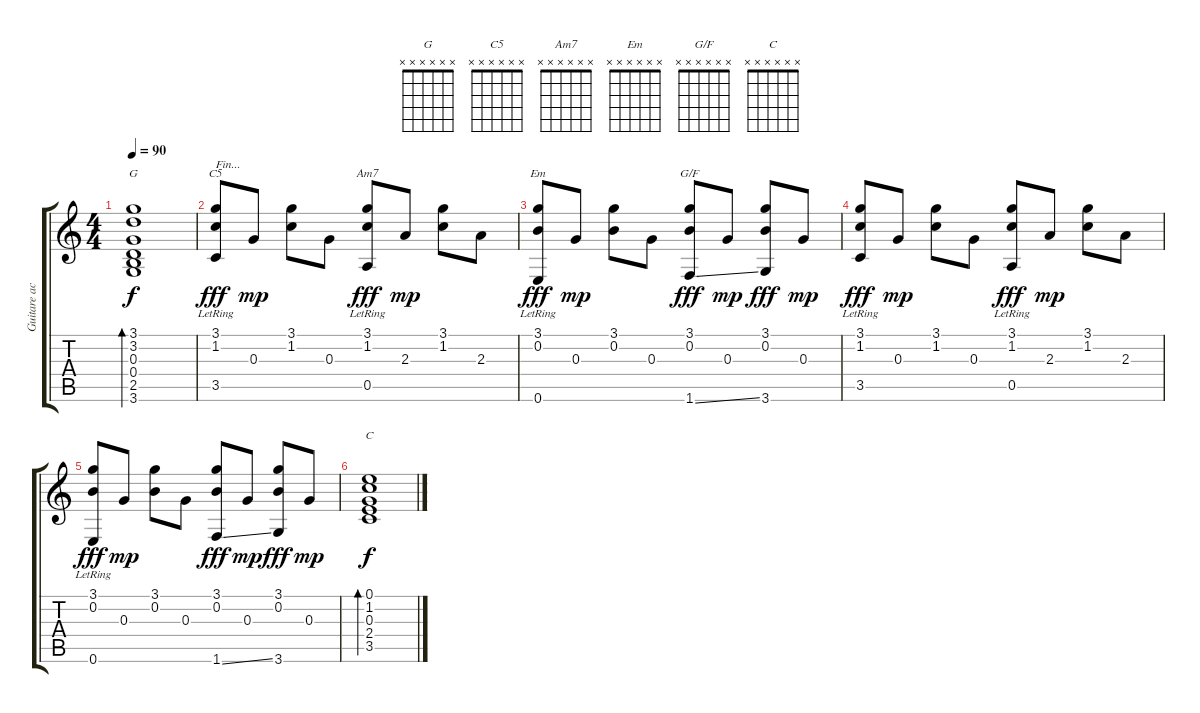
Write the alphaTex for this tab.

\track ("Guitare acoustique" "Guitare ac") {instrument acousticguitarnylon}
\staff {score tabs}
\tuning (E4 B3 G3 D3 A2 E2) {hide}
\chord ("G" x x x x x x) {firstfret 0}
\chord ("C5" x x x x x x) {firstfret 0}
\chord ("Am7" x x x x x x) {firstfret 0}
\chord ("Em" x x x x x x) {firstfret 0}
\chord ("G/F" x x x x x x) {firstfret 0}
\chord ("C" x x x x x x) {firstfret 0}
\ts (4 4)
\tempo 90
\clef g2
\ks c
(3.1 3.2 0.3 0.4 2.5 3.6).1{bd 60 ch "G" dy f} |
(3.1 1.2 3.5{lr}).8{ch "C5" txt "Fin..." dy fff} 0.3.8{dy mp} (3.1 1.2).8 0.3.8 (3.1 1.2 0.5{lr}).8{ch "Am7" dy fff} 2.3.8{dy mp} (3.1 1.2).8 2.3.8 |
(3.1 0.2 0.6{lr}).8{ch "Em" dy fff} 0.3.8{dy mp} (3.1 0.2).8 0.3.8 (3.1 0.2 1.6{ss}).8{ch "G/F" dy fff} 0.3.8{dy mp} (3.1 0.2 3.6).8{dy fff} 0.3.8{dy mp} |
(3.1 1.2 3.5{lr}).8{dy fff} 0.3.8{dy mp} (3.1 1.2).8 0.3.8 (3.1 1.2 0.5{lr}).8{dy fff} 2.3.8{dy mp} (3.1 1.2).8 2.3.8 |
(3.1 0.2 0.6{lr}).8{dy fff} 0.3.8{dy mp} (3.1 0.2).8 0.3.8 (3.1 0.2 1.6{ss}).8{dy fff} 0.3.8{dy mp} (3.1 0.2 3.6).8{dy fff} 0.3.8{dy mp} |
(0.1 1.2 0.3 2.4 3.5).1{bd 240 ch "C" dy f}
